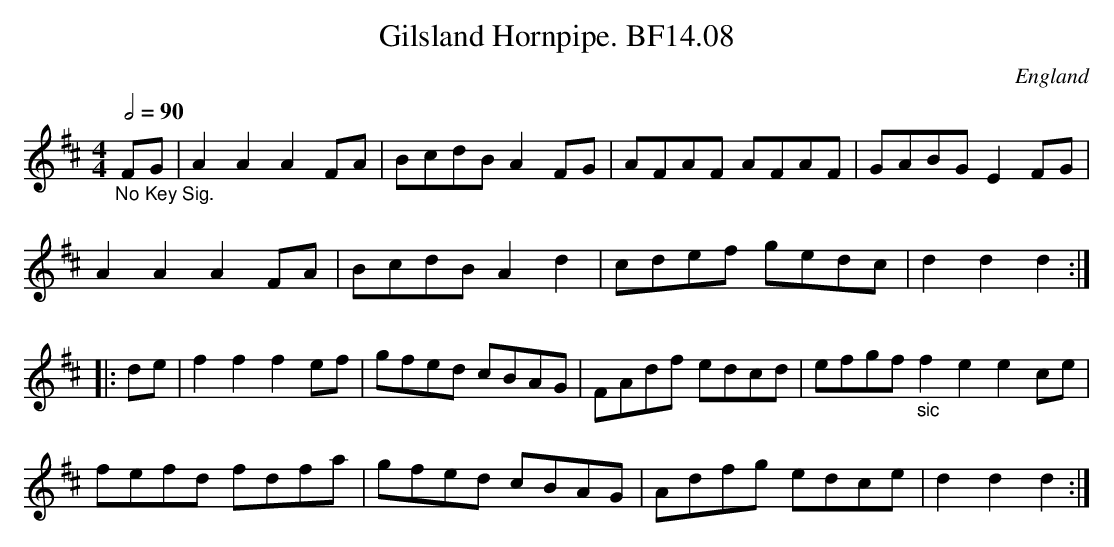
X:1
T:Gilsland Hornpipe. BF14.08
L:1/8
M:4/4
O:England
Q:1/2=90
K:D
"_No Key Sig."FG|A2A2A2FA|BcdBA2FG|AFAF AFAF|GABGE2FG|!
A2A2A2FA|BcdBA2d2|cdef gedc|d2d2d2:|!
|:de|f2f2f2ef|gfed cBAG|FAdf edcd|efgf "_sic"f2e2e2ce|!
fefd fdfa|gfed cBAG|Adfg edce|d2d2d2:|
